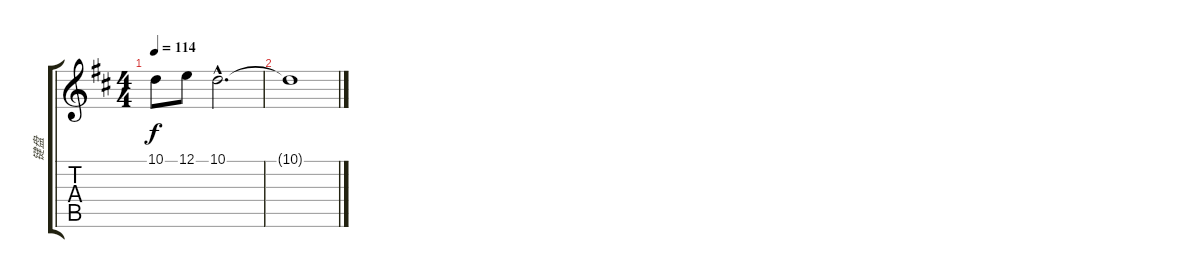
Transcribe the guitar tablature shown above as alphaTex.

\track ("键盘" "键盘") {instrument synthbrass1}
\staff {score tabs}
\tuning (E4 B3 G3 D3 A2 E2) {hide}
\ts (4 4)
\tempo 114
\clef g2
\ks d
10.1.8{dy f} 12.1.8 10.1{hac}.2{d} |
10.1{t}.1
